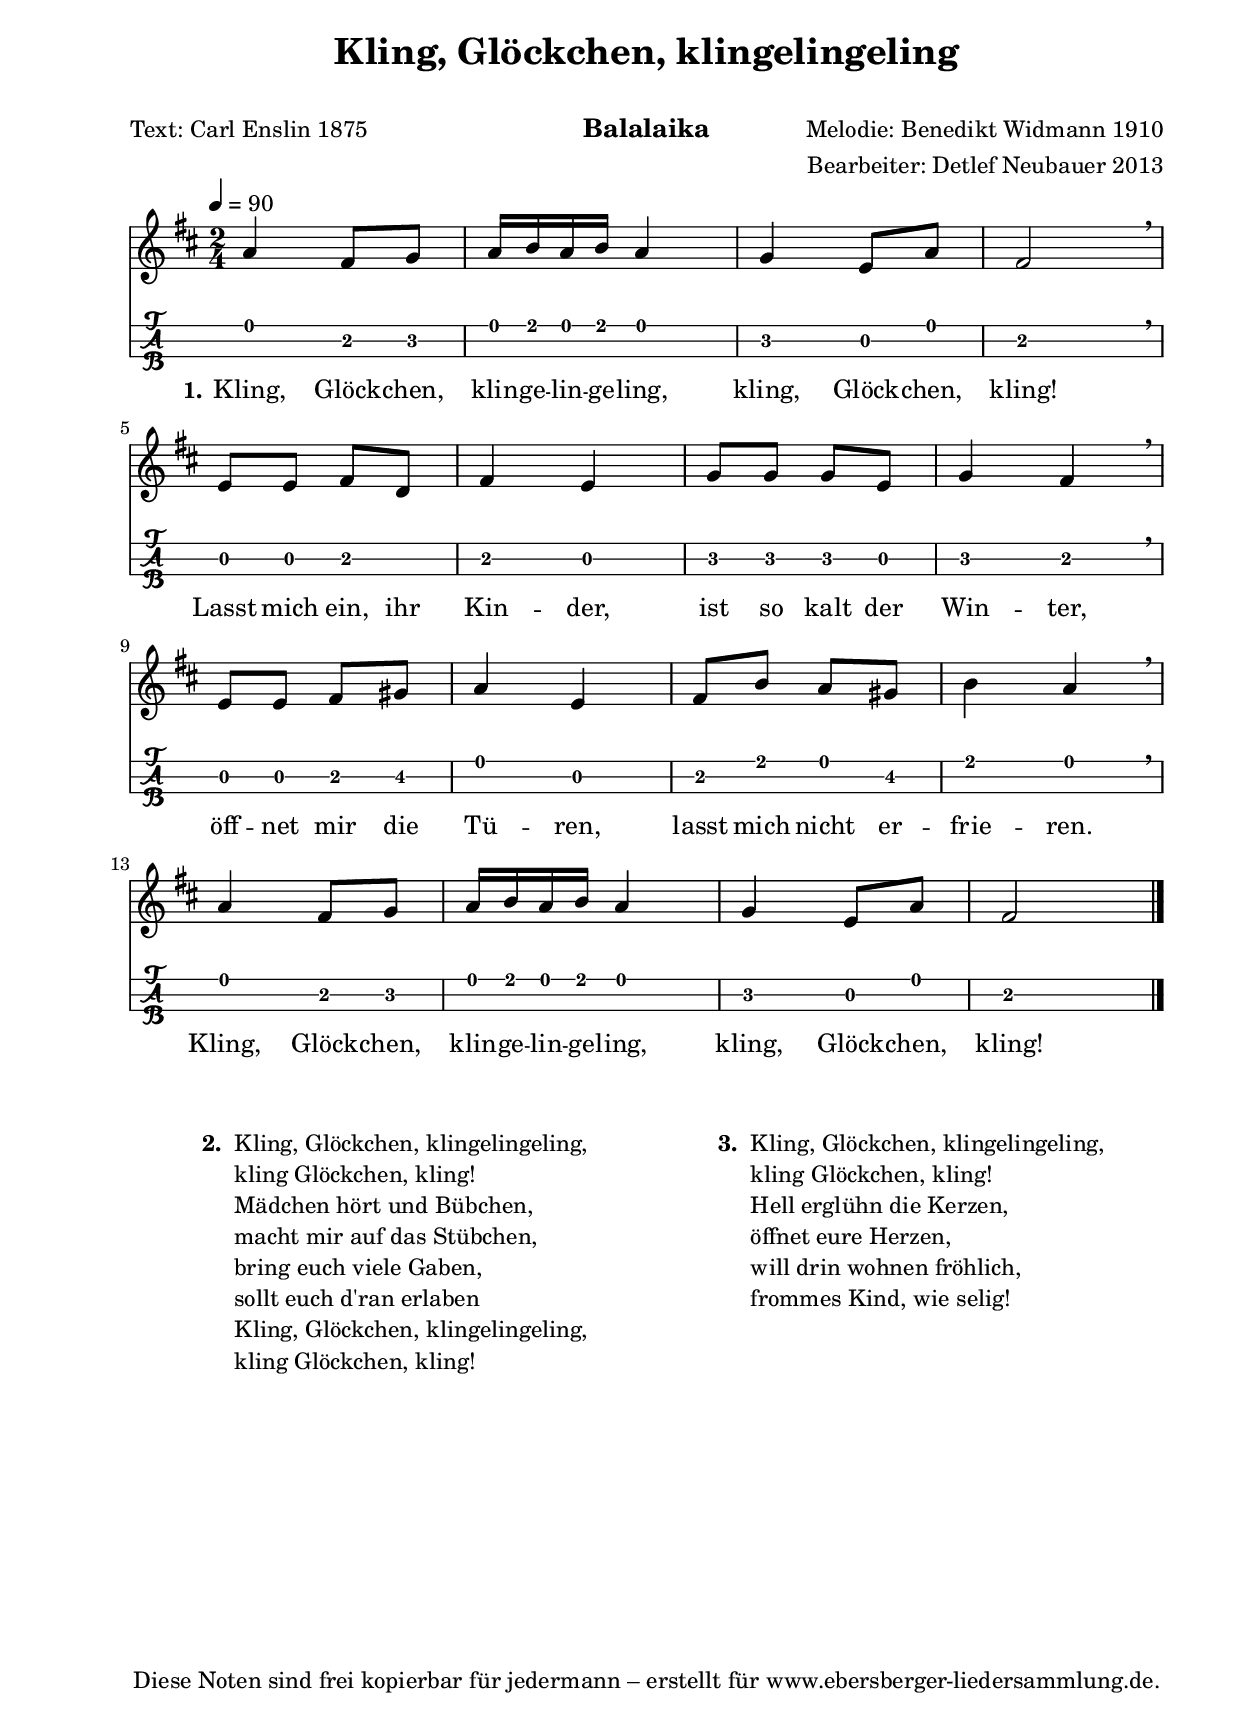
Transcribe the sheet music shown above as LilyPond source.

% Dieses Notenblatt wurde erstellt von Michael Nausch
% Kontakt: michael@nausch.org (PGP public-key 0x2384C849) 

\version "2.16.0"
\header {
  title = "Kling, Glöckchen, klingelingeling" % Die Überschrift der Noten wird zentriert gesetzt. 
  subtitle = " "
  instrument = "Balalaika"
  poet = "Text: Carl Enslin 1875"             % Name des Dichters, linksbündig unter dem Unteruntertitel. 
  meter = " " 				      % Metrum, linksbündig unter dem Dichter. 
  composer = "Melodie: Benedikt Widmann 1910" % Name des Komponisten, rechtsbüngig unter dem Unteruntertitel. 
  arranger = "Bearbeiter: Detlef Neubauer 2013" % Name des Bearbeiters/Arrangeurs, rechtsbündig unter dem Komponisten. 
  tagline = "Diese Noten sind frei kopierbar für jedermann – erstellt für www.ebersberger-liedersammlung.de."
  	    				      % Zentriert unten auf der letzten Seite.
%  copyright = "Diese Noten sind frei kopierbar für jedermann – erstellt für www.ebersberger-liedersammlung.de"
	    				      % Zentriert unten auf der ersten Seite (sollten tatsächlich zwei 
					      %	seiten benötigt werden"
}

% Seitenformat und Ränder definieren
\paper {
  #(set-paper-size "a4")    % Seitengröße auf DIN A4 setzen.
  after-title-space = 2\cm  % Die Größe des Abstands zwischen der Überschrift und dem ersten Notensystem.
  bottom-margin = 5\mm      % Der Rand zwischen der Fußzeile und dem unteren Rand der Seite.
  top-margin = 10\mm        % Der Rand zwischen der Kopfzeile und dem oberen Rand der Seite.

  left-margin = 22\mm       % Der Rand zwischen dem linken Seitenrand und dem Beginn der Systeme/Strophen.
  line-width = 175\mm       % Die Breite des Notensystems.
}


\layout {
  indent = #0
} 

melodie= %\transpose c d 
         \relative e' {
        \key d \major
        \time 2/4
        \tempo 4 = 90
        %\autoBeamOff
        a4 fis8 g8 a16 b16 a16 b16 a4 g4 e8 a8 fis2 \breathe \break
        e8 e8 fis8 d8 fis4 e4 g8 g8 g8 e8 g4 fis4 \breathe 
        e8 e8 fis8 gis8 a4 e4 fis8 b8 a8 gis8 b4 a4 \breathe \break
        a4 fis8 g8 a16 b16 a16 b16 a4 g4 e8 a8 fis2
	\bar "|."
}

balalaika-tuning = \stringTuning <e' e' a'>

text = \lyricmode {
  \set stanza = "1."
	Kling, Glöck -- chen, klin -- ge -- lin -- ge -- ling, kling, Glöck -- chen, kling!
        Lasst mich ein, ihr Kin -- der, ist so kalt der Win -- ter,
        öff -- net mir die Tü -- ren, lasst mich nicht er -- frie -- ren.
        Kling, Glöck -- chen, klin -- ge -- lin -- ge -- ling, kling, Glöck -- chen, kling!
}

\score {
  <<
    \new Voice = "Lied" { \melodie }
    \new TabStaff {
    \set TabStaff.stringTunings = #balalaika-tuning
    \melodie }
    \new Lyrics \lyricsto "Lied" { \text }
  >>
  \midi { }
  \layout { }
}


\markup {
        \column {
    \hspace #0.1     % schafft ein wenig Platz zur den Noten
    \fill-line {
      \hspace #0.1  % Spalte vom linken Rand, auskommentieren, wenn nur eine Spalte
          \column {      % erste Spalte links
        \line { \bold "  2. "
          \column {
                        "Kling, Glöckchen, klingelingeling,"
                        "kling Glöckchen, kling!"
                        "Mädchen hört und Bübchen,"
                        "macht mir auf das Stübchen,"
                        "bring euch viele Gaben,"
                        "sollt euch d'ran erlaben"
                        "Kling, Glöckchen, klingelingeling,"
                        "kling Glöckchen, kling!"
          }
        }
      }
% { ab hier auskommentieren, wenn es nur eine Spalte sein soll
      \hspace #0.1    % horizontaler Abstand zwischen den Spalten
          \column {       % zweite Spalte rechts
        \line {
          \bold "  3. "
          \column {
                        "Kling, Glöckchen, klingelingeling,"
                        "kling Glöckchen, kling!"
                        "Hell erglühn die Kerzen,"
                        "öffnet eure Herzen,"
                        "will drin wohnen fröhlich,"
                        "frommes Kind, wie selig!"
          }
        }
        }
% } % bis hier auskommentieren, wenn es nur eine Spalte sein soll
      \hspace #0.1  % Spalte vom linken Rand
        }
  }
}

